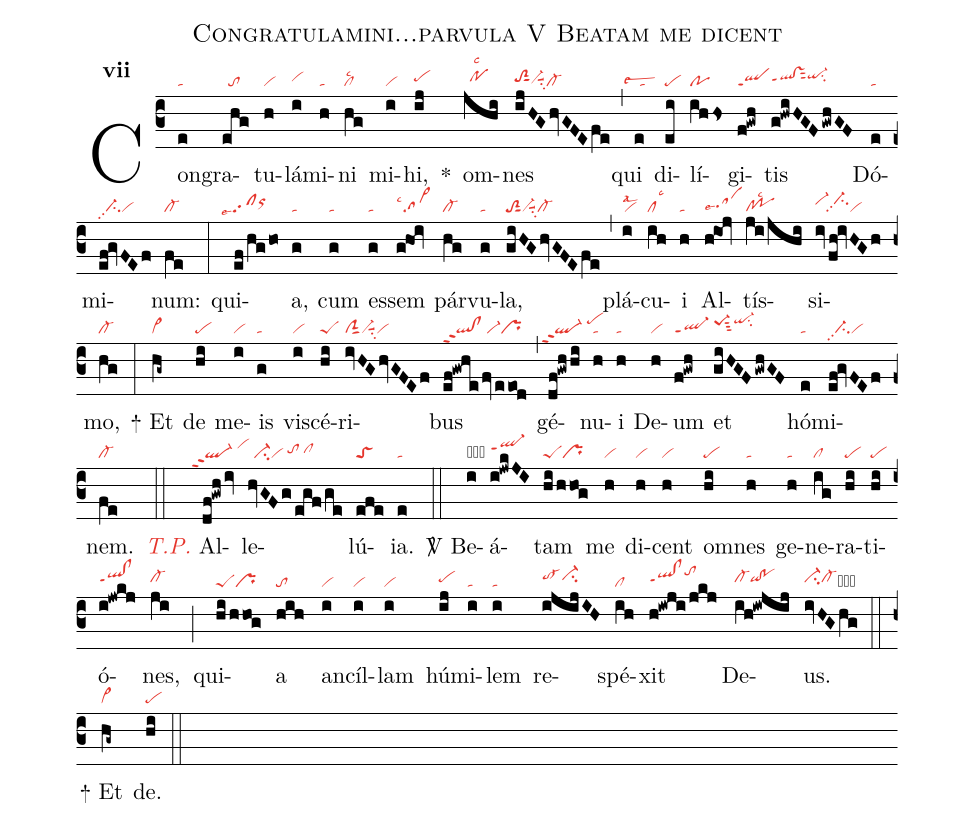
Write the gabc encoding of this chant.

name:Congratulamini...parvula V Beatam me dicent;
office-part:re;
mode:7;
nabc-lines:1;
%%
initial-style: 1;
name: Congratulamini...parvula;
mode:7;
office-part: Responsorium;
annotation: Resp.;
annotation:vii;
nabc-lines:1;
%%
(c3) Con(e|ta)gra(ehg|//to)tu(h|vi)lá(i|vihh)mi(h|ta)ni(hg|cllsc2) mi(i|vi)hi,(ij|pehh) <sp>*</sp>() om(jhi|//pohhlsc2)nes(ijHGhvGFEfe|toS2hhsut1vi-hgsuu1su2cl-) (,) qui(e|```talsew2) di(ei|pe)lí(ihhs|po)gi(f!gwh|qlppt1)tis(g!hwiHGF/gwhGF|qlhh!vshhppt1sut2qi-hisu2) Dó(e|ta)mi(ef!gvFEf|//ci-pp2vi)num:(fe|cl-) (:) qui(ef/hgho|````clpp2lse7orhi)a,(g|ta) cum(g|ta) es(g|ta)sem(g@hoi|sa>lsc4) pár(hg|cl-)vu(g|ta)la,(giHGhvGFEfe|toS2sut1vi-suu1su2cl-) (,) plá(i|vilsal2)cu(ih|cllsc3)i(h|ta) Al(h!ioj|sahhlse7)tís(ji/jhi|cl!polsc2)si(iv/fh!ivHGh|vi-hi/ci-hipp2vi)mo,(hg|cl-) (:)
<sp>+</sp> Et(hg~|vi>) de(hi|pe) me(i|vi)is(g|ta) vi(i|vi)scé(hi|peS)ri(ivHGhvGFEf|clSsut1vi-suu1su2vi)bus(ef!gwhe/fv/eeod|ql!clppt2/vi-pr) (,) gé(df!gwhhi|``ql-ppt2/pehj)nu(h|ta)i(h|ta) De(h|vi)um(f!gwh|ql-ppt1) et(giHGF/gwhGF|pe-1hisut3qi-hjsu2) hó(e|ta)mi(ef!gvFEf|//ci-pp2vi)nem.(fe|cl-) (::) <c><i>T.P.</i></c> {A}l(df!gwh/iv|```ql-ppt2/vihj)le(hvGFg/egf/ge|//ci-vi/tohh/clhh)lú(efe|toS)ia.(e|ta) (::)

<sp>V/</sp> Be(i|obvi)á(i!jwkJI|ql-hippt1)tam(hi/hhog|peSpr) me(h|vi) di(h|vi)cent(h|vi) om(hi|pe)nes(h|ta) ge(h|ta)ne(ig|cl)ra(hi|pe)ti(hi|pe)ó(i!jwkj|qlhh!clhhppt1)nes,(ji|cl-hh) (;) qui(hi/hhog|peSpr)a(hih|to) an(i|vi)cíl(i|vi)lam(i|vi) hú(ij|pehh)mi(i|ta)lem(i|ta) re(ijijIH|to-hici-hi)spé(ih|cl)xit(h!iwji/jkj|qlhh!clhhppt1tohk) De(ih!iwjij|cl-hhqihh!pohh)us.(ivHGhg|ci-hhcl-hhcb) (::)
<sp>+</sp> Et(hg~|vi>) de.(hi|pe) (::)
